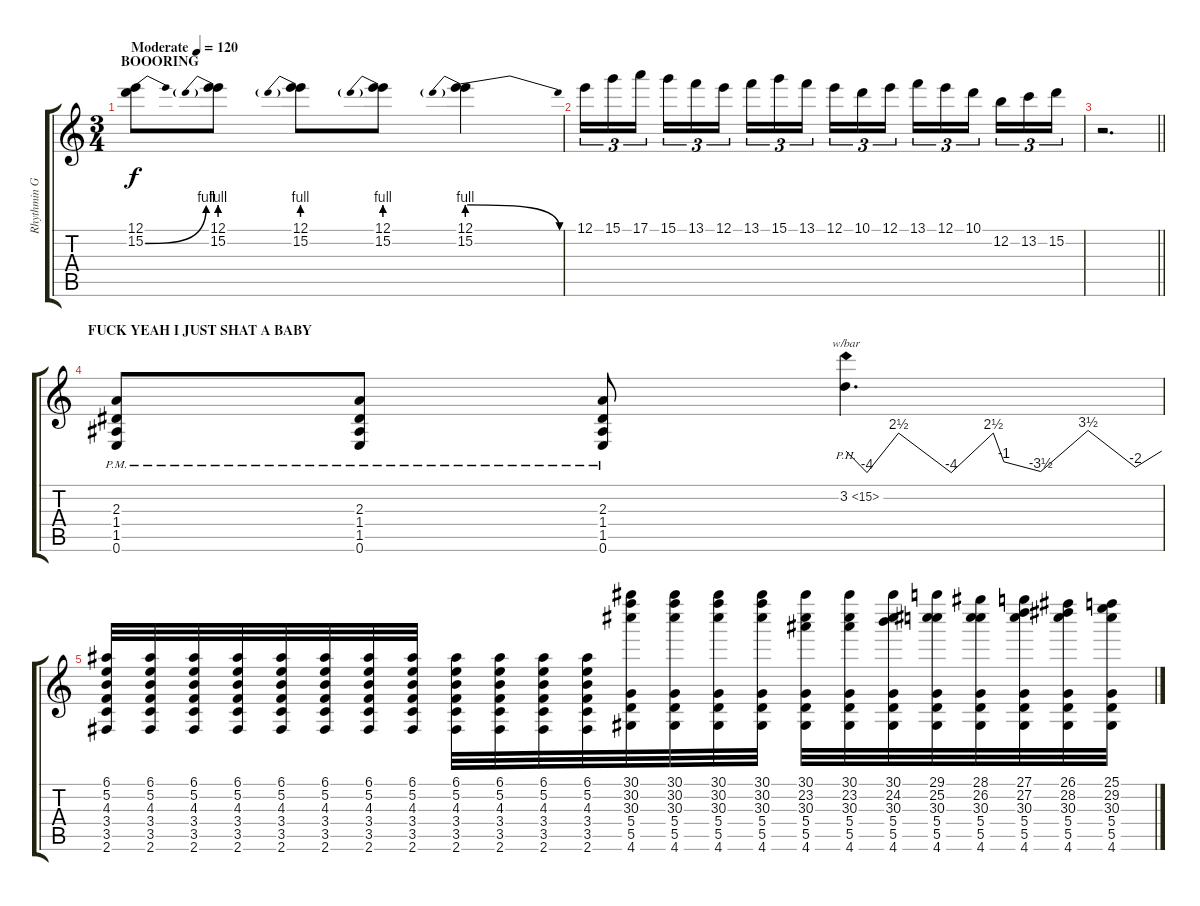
\track ("Rhythmin Guitar #1" "Rhythmin G") {instrument overdrivenguitar}
\staff {score tabs}
\tuning (E4 B3 G3 D3 A2 E2) {hide}
\ts (3 4)
\section ("" "BOOORING")
\tempo (120 "Moderate")
\clef g2
\ks c
(12.1 15.2{be (bend 0 0 60 4)}).8{dy f instrument overdrivenguitar} (12.1 15.2{be (prebend 0 4 60 4)}).8 (12.1 15.2{be (prebend 0 4 60 4)}).8 (12.1 15.2{be (prebend 0 4 60 4)}).8 (12.1 15.2{be (prebendrelease 0 4 60 0)}).4 |
12.1.16{tu (3 2)} 15.1.16{tu (3 2)} 17.1.16{tu (3 2) beam splitsecondary} 15.1.16{tu (3 2)} 13.1.16{tu (3 2)} 12.1.16{tu (3 2)} 13.1.16{tu (3 2)} 15.1.16{tu (3 2)} 13.1.16{tu (3 2) beam splitsecondary} 12.1.16{tu (3 2)} 10.1.16{tu (3 2)} 12.1.16{tu (3 2)} 13.1.16{tu (3 2)} 12.1.16{tu (3 2)} 10.1.16{tu (3 2) beam splitsecondary} 12.2.16{tu (3 2)} 13.2.16{tu (3 2)} 15.2.16{tu (3 2)} |
\barLineRight lightlight
r.2{d} |
\section ("" "FUCK YEAH I JUST SHAT A BABY")
(2.3{pm} 1.4{pm} 1.5{pm} 0.6{pm}).8{volume 16 balance 8} (2.3{pm} 1.4{pm} 1.5{pm} 0.6{pm}).8 (2.3{pm} 1.4{pm} 1.5{pm} 0.6{pm}).8 3.2{ph 12}.4{d tbe (custom default 0 0 4 -16 10 10 20 -16 28 10 30 -4 37 -14 46 14 55 -8 60 0) instrument guitarharmonics} |
(6.1 5.2 4.3 3.4 3.5 2.6).32 (6.1 5.2 4.3 3.4 3.5 2.6).32 (6.1 5.2 4.3 3.4 3.5 2.6).32 (6.1 5.2 4.3 3.4 3.5 2.6).32 (6.1 5.2 4.3 3.4 3.5 2.6).32 (6.1 5.2 4.3 3.4 3.5 2.6).32 (6.1 5.2 4.3 3.4 3.5 2.6).32 (6.1 5.2 4.3 3.4 3.5 2.6).32 (6.1 5.2 4.3 3.4 3.5 2.6).32 (6.1 5.2 4.3 3.4 3.5 2.6).32 (6.1 5.2 4.3 3.4 3.5 2.6).32 (6.1 5.2 4.3 3.4 3.5 2.6).32 (30.1 30.2 30.3 5.4 5.5 4.6).32 (30.1 30.2 30.3 5.4 5.5 4.6).32 (30.1 30.2 30.3 5.4 5.5 4.6).32 (30.1 30.2 30.3 5.4 5.5 4.6).32 (30.1 23.2 30.3 5.4 5.5 4.6).32 (30.1 23.2 30.3 5.4 5.5 4.6).32 (30.1 24.2 30.3 5.4 5.5 4.6).32 (29.1 25.2 30.3 5.4 5.5 4.6).32 (28.1 26.2 30.3 5.4 5.5 4.6).32 (27.1 27.2 30.3 5.4 5.5 4.6).32 (26.1 28.2 30.3 5.4 5.5 4.6).32 (25.1 29.2 30.3 5.4 5.5 4.6).32
